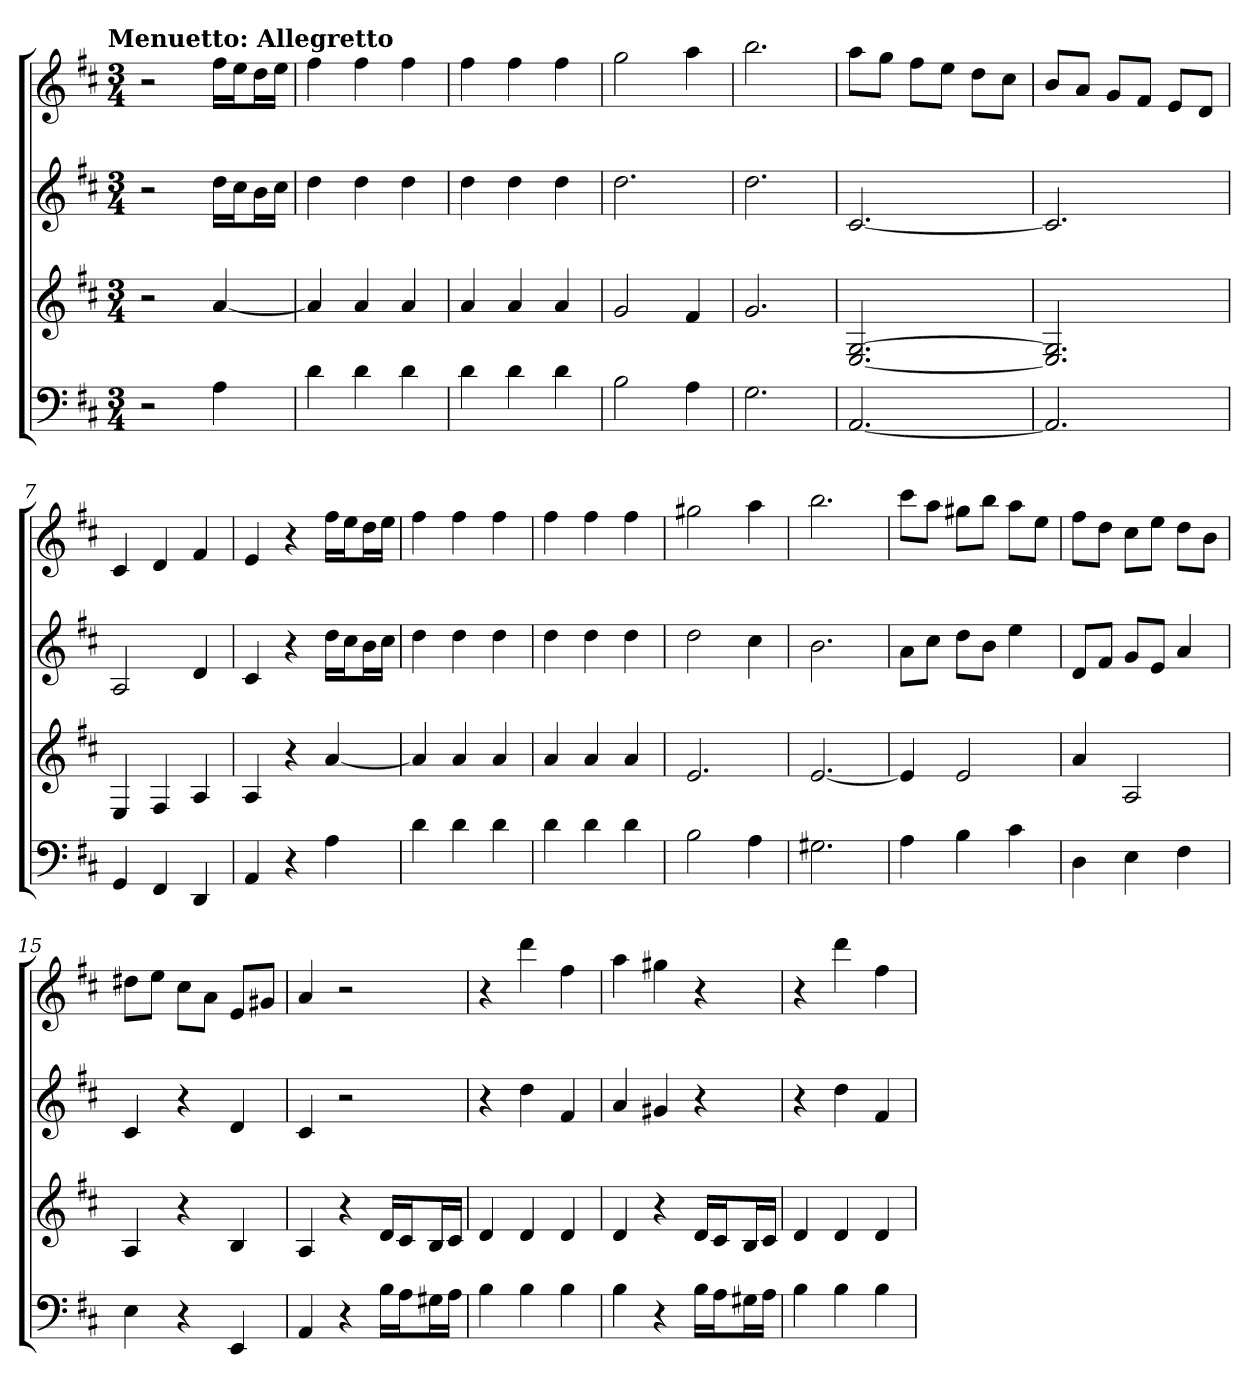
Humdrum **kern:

**kern	**kern	**kern	**kern
*part4	*part3	*part2	*part1
*staff4	*staff3	*staff2	*staff1
*k[f#c#]	*k[f#c#]	*k[f#c#]	*k[f#c#]
*D:	*D:	*D:	*D:
!!LO:TX:omd:t=Menuetto&colon; Allegretto
*M3/4	*M3/4	*M3/4	*M3/4
*MM108	*MM108	*MM108	*MM108
=	=	=	=
2r	2r	2r	2r
4A	[4a	16ddLL	16ff#LL
.	.	16cc#J	16eeJ
.	.	16bL	16ddL
.	.	16cc#JJ	16eeJJ
=1	=1	=1	=1
4d	4a]	4dd	4ff#
4d	4a	4dd	4ff#
4d	4a	4dd	4ff#
=2	=2	=2	=2
4d	4a	4dd	4ff#
4d	4a	4dd	4ff#
4d	4a	4dd	4ff#
=3	=3	=3	=3
2B	2g	2.dd	2gg
4A	4f#	.	4aa
=4	=4	=4	=4
2.G	2.g	2.dd	2.bb
=5	=5	=5	=5
[2.AA	[2.E [2.G	[2.c#	8aaL
.	.	.	8ggJ
.	.	.	8ff#L
.	.	.	8eeJ
.	.	.	8ddL
.	.	.	8cc#J
=6	=6	=6	=6
2.AA]	2.E] 2.G]	2.c#]	8bL
.	.	.	8aJ
.	.	.	8gL
.	.	.	8f#J
.	.	.	8eL
.	.	.	8dJ
=7	=7	=7	=7
4GG	4E	2A	4c#
4FF#	4F#	.	4d
4DD	4A	4d	4f#
=8	=8	=8	=8
4AA	4A	4c#	4e
4r	4r	4r	4r
4A	[4a	16ddLL	16ff#LL
.	.	16cc#J	16eeJ
.	.	16bL	16ddL
.	.	16cc#JJ	16eeJJ
=9	=9	=9	=9
4d	4a]	4dd	4ff#
4d	4a	4dd	4ff#
4d	4a	4dd	4ff#
=10	=10	=10	=10
4d	4a	4dd	4ff#
4d	4a	4dd	4ff#
4d	4a	4dd	4ff#
=11	=11	=11	=11
2B	2.e	2dd	2gg#X
4A	.	4cc#	4aa
=12	=12	=12	=12
2.G#X	[2.e	2.b	2.bb
=13	=13	=13	=13
4A	4e]	8aL	8ccc#L
.	.	8cc#J	8aaJ
4B	2e	8ddL	8gg#XL
.	.	8bJ	8bbJ
4c#	.	4ee	8aaL
.	.	.	8eeJ
=14	=14	=14	=14
4D	4a	8dL	8ff#L
.	.	8f#J	8ddJ
4E	2A	8gL	8cc#L
.	.	8eJ	8eeJ
4F#	.	4a	8ddL
.	.	.	8bJ
=15	=15	=15	=15
4E	4A	4c#	8dd#XL
.	.	.	8eeJ
4r	4r	4r	8cc#L
.	.	.	8aJ
4EE	4B	4d	8eL
.	.	.	8g#XJ
=16	=16	=16	=16
4AA	4A	4c#	4a
4r	4r	2r	2r
16BLL	16dLL	.	.
16AJ	16c#J	.	.
16G#XL	16BL	.	.
16AJJ	16c#JJ	.	.
=17	=17	=17	=17
4B	4d	4r	4r
4B	4d	4dd	4ddd
4B	4d	4f#	4ff#
=18	=18	=18	=18
4B	4d	4a	4aa
4r	4r	4g#X	4gg#X
16BLL	16dLL	4r	4r
16AJ	16c#J	.	.
16G#XL	16BL	.	.
16AJJ	16c#JJ	.	.
=19	=19	=19	=19
4B	4d	4r	4r
4B	4d	4dd	4ddd
4B	4d	4f#	4ff#
=	=	=	=
*-	*-	*-	*-
